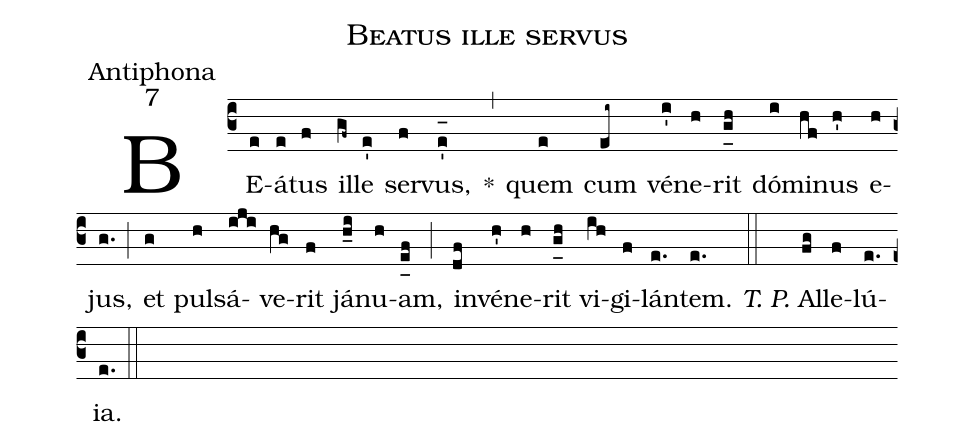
name:Beatus ille servus;
office-part:Antiphona;
mode:7;
%%
(c3) BE(e)á(e)tus(f) il(gf~)le(e') ser(f)vus,(e'_[oh:h]) *(,) quem(e) cum(ei~) vé(i')ne(h)rit(g_[uh:l]h) dó(i)mi(hf)nus(h') e(h)jus,(g.) (;) et(g) pul(h)sá(iji)ve(hg)rit(f) já(h_i)nu(h)am,(e_[uh:l]f) (;) in(df)vé(h')ne(h)rit(g_[uh:l]h) vi(ih)gi(f)lán(e.)tem.(e.) (::) <i>T. P.</i> Al(fg)le(f)lú(e.){ia}.(e.) (::)
%<eu>E(i) u(i) o(j) u(i) a(h) e.</eu>(gf..) (::)
